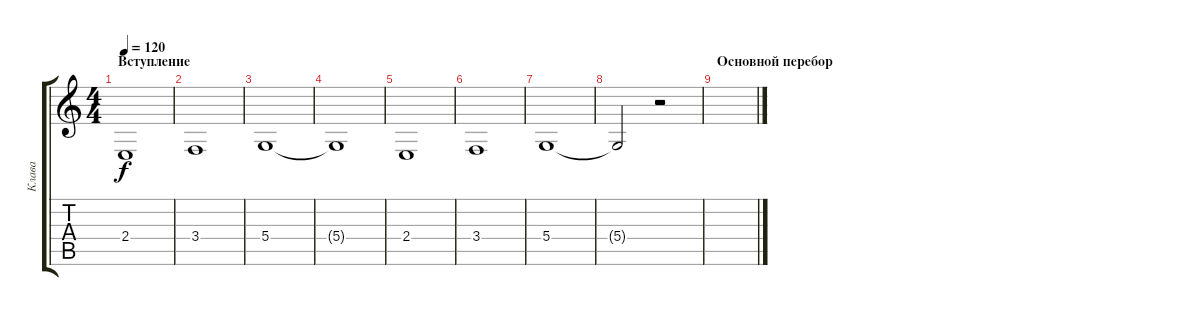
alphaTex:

\track ("Клава" "Клава") {instrument stringensemble2}
\staff {score tabs}
\tuning (E4 B3 G3 D3 A2 E2) {hide}
\ts (4 4)
\section ("" "Вступление")
\tempo 120
\clef g2
\ks c
2.4.1{dy f volume 7 instrument stringensemble2} |
3.4.1 |
5.4.1 |
5.4{t}.1 |
2.4.1 |
3.4.1 |
5.4.1 |
5.4{t}.2 r.2 |
\section ("" "Основной перебор")
